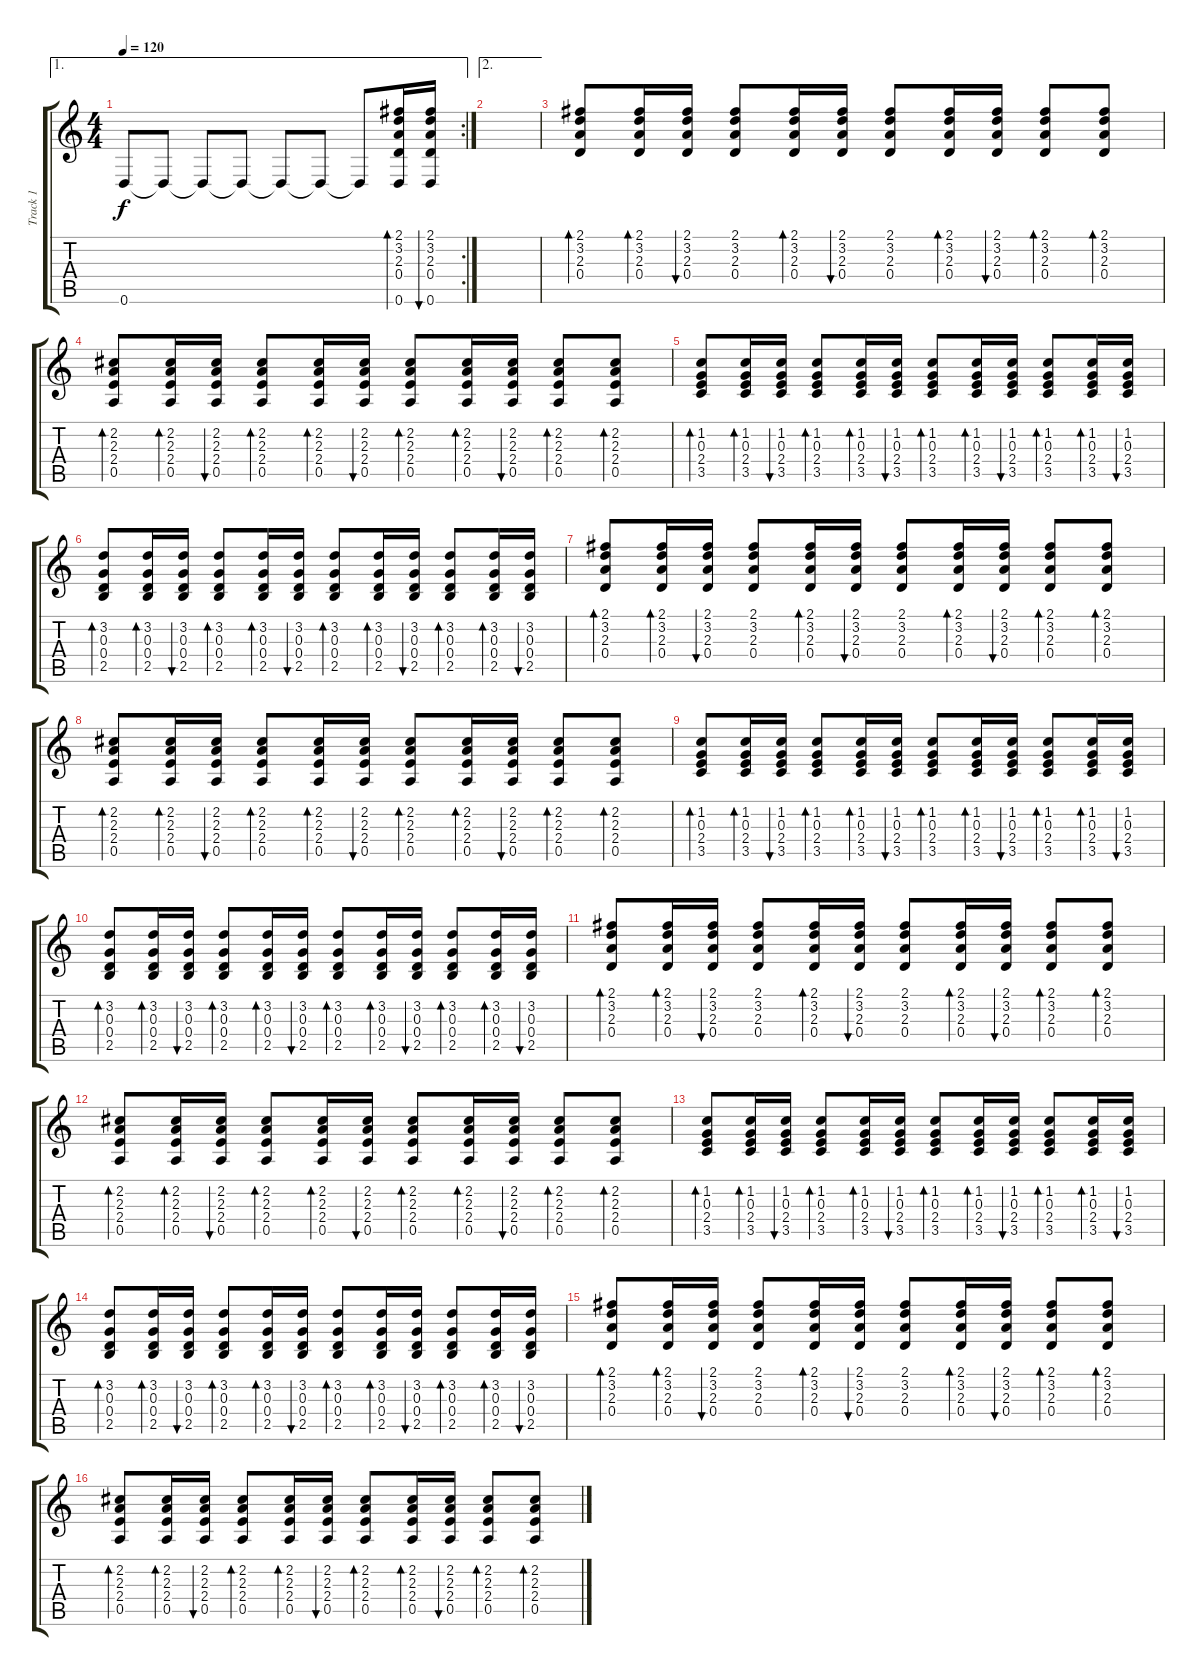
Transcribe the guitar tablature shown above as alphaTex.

\track ("Track 1" "Track 1") {instrument acousticguitarsteel}
\staff {score tabs}
\tuning (E4 B3 G3 D3 A2 D2) {hide}
\ae 1
\rc 2
\ts (4 4)
\tempo 120
\clef g2
\ks c
0.6.8{dy f} 0.6{t}.8 0.6{t}.8 0.6{t}.8 0.6{t}.8 0.6{t}.8 0.6{t}.8 (2.1 3.2 2.3 0.4 0.6).16{bd 60} (2.1 3.2 2.3 0.4 0.6).16{bu 60} |
\ae 2
|
(2.1 3.2 2.3 0.4).8{bd 60} (2.1 3.2 2.3 0.4).16{bd 60} (2.1 3.2 2.3 0.4).16{bu 60} (2.1 3.2 2.3 0.4).8 (2.1 3.2 2.3 0.4).16{bd 60} (2.1 3.2 2.3 0.4).16{bu 60} (2.1 3.2 2.3 0.4).8 (2.1 3.2 2.3 0.4).16{bd 60} (2.1 3.2 2.3 0.4).16{bu 60} (2.1 3.2 2.3 0.4).8{bd 60} (2.1 3.2 2.3 0.4).8{bd 60} |
(2.2 2.3 2.4 0.5).8{bd 60} (2.2 2.3 2.4 0.5).16{bd 60} (2.2 2.3 2.4 0.5).16{bu 60} (2.2 2.3 2.4 0.5).8{bd 60} (2.2 2.3 2.4 0.5).16{bd 60} (2.2 2.3 2.4 0.5).16{bu 60} (2.2 2.3 2.4 0.5).8{bd 60} (2.2 2.3 2.4 0.5).16{bd 60} (2.2 2.3 2.4 0.5).16{bu 60} (2.2 2.3 2.4 0.5).8{bd 60} (2.2 2.3 2.4 0.5).8{bd 60} |
(1.2 0.3 2.4 3.5).8{bd 60} (1.2 0.3 2.4 3.5).16{bd 60} (1.2 0.3 2.4 3.5).16{bu 60} (1.2 0.3 2.4 3.5).8{bd 60} (1.2 0.3 2.4 3.5).16{bd 60} (1.2 0.3 2.4 3.5).16{bu 60} (1.2 0.3 2.4 3.5).8{bd 60} (1.2 0.3 2.4 3.5).16{bd 60} (1.2 0.3 2.4 3.5).16{bu 60} (1.2 0.3 2.4 3.5).8{bd 60} (1.2 0.3 2.4 3.5).16{bd 60} (1.2 0.3 2.4 3.5).16{bu 60} |
(3.2 0.3 0.4 2.5).8{bd 60} (3.2 0.3 0.4 2.5).16{bd 60} (3.2 0.3 0.4 2.5).16{bu 60} (3.2 0.3 0.4 2.5).8{bd 60} (3.2 0.3 0.4 2.5).16{bd 60} (3.2 0.3 0.4 2.5).16{bu 60} (3.2 0.3 0.4 2.5).8{bd 60} (3.2 0.3 0.4 2.5).16{bd 60} (3.2 0.3 0.4 2.5).16{bu 60} (3.2 0.3 0.4 2.5).8{bd 60} (3.2 0.3 0.4 2.5).16{bd 60} (3.2 0.3 0.4 2.5).16{bu 60} |
(2.1 3.2 2.3 0.4).8{bd 60} (2.1 3.2 2.3 0.4).16{bd 60} (2.1 3.2 2.3 0.4).16{bu 60} (2.1 3.2 2.3 0.4).8 (2.1 3.2 2.3 0.4).16{bd 60} (2.1 3.2 2.3 0.4).16{bu 60} (2.1 3.2 2.3 0.4).8 (2.1 3.2 2.3 0.4).16{bd 60} (2.1 3.2 2.3 0.4).16{bu 60} (2.1 3.2 2.3 0.4).8{bd 60} (2.1 3.2 2.3 0.4).8{bd 60} |
(2.2 2.3 2.4 0.5).8{bd 60} (2.2 2.3 2.4 0.5).16{bd 60} (2.2 2.3 2.4 0.5).16{bu 60} (2.2 2.3 2.4 0.5).8{bd 60} (2.2 2.3 2.4 0.5).16{bd 60} (2.2 2.3 2.4 0.5).16{bu 60} (2.2 2.3 2.4 0.5).8{bd 60} (2.2 2.3 2.4 0.5).16{bd 60} (2.2 2.3 2.4 0.5).16{bu 60} (2.2 2.3 2.4 0.5).8{bd 60} (2.2 2.3 2.4 0.5).8{bd 60} |
(1.2 0.3 2.4 3.5).8{bd 60} (1.2 0.3 2.4 3.5).16{bd 60} (1.2 0.3 2.4 3.5).16{bu 60} (1.2 0.3 2.4 3.5).8{bd 60} (1.2 0.3 2.4 3.5).16{bd 60} (1.2 0.3 2.4 3.5).16{bu 60} (1.2 0.3 2.4 3.5).8{bd 60} (1.2 0.3 2.4 3.5).16{bd 60} (1.2 0.3 2.4 3.5).16{bu 60} (1.2 0.3 2.4 3.5).8{bd 60} (1.2 0.3 2.4 3.5).16{bd 60} (1.2 0.3 2.4 3.5).16{bu 60} |
(3.2 0.3 0.4 2.5).8{bd 60} (3.2 0.3 0.4 2.5).16{bd 60} (3.2 0.3 0.4 2.5).16{bu 60} (3.2 0.3 0.4 2.5).8{bd 60} (3.2 0.3 0.4 2.5).16{bd 60} (3.2 0.3 0.4 2.5).16{bu 60} (3.2 0.3 0.4 2.5).8{bd 60} (3.2 0.3 0.4 2.5).16{bd 60} (3.2 0.3 0.4 2.5).16{bu 60} (3.2 0.3 0.4 2.5).8{bd 60} (3.2 0.3 0.4 2.5).16{bd 60} (3.2 0.3 0.4 2.5).16{bu 60} |
(2.1 3.2 2.3 0.4).8{bd 60} (2.1 3.2 2.3 0.4).16{bd 60} (2.1 3.2 2.3 0.4).16{bu 60} (2.1 3.2 2.3 0.4).8 (2.1 3.2 2.3 0.4).16{bd 60} (2.1 3.2 2.3 0.4).16{bu 60} (2.1 3.2 2.3 0.4).8 (2.1 3.2 2.3 0.4).16{bd 60} (2.1 3.2 2.3 0.4).16{bu 60} (2.1 3.2 2.3 0.4).8{bd 60} (2.1 3.2 2.3 0.4).8{bd 60} |
(2.2 2.3 2.4 0.5).8{bd 60} (2.2 2.3 2.4 0.5).16{bd 60} (2.2 2.3 2.4 0.5).16{bu 60} (2.2 2.3 2.4 0.5).8{bd 60} (2.2 2.3 2.4 0.5).16{bd 60} (2.2 2.3 2.4 0.5).16{bu 60} (2.2 2.3 2.4 0.5).8{bd 60} (2.2 2.3 2.4 0.5).16{bd 60} (2.2 2.3 2.4 0.5).16{bu 60} (2.2 2.3 2.4 0.5).8{bd 60} (2.2 2.3 2.4 0.5).8{bd 60} |
(1.2 0.3 2.4 3.5).8{bd 60} (1.2 0.3 2.4 3.5).16{bd 60} (1.2 0.3 2.4 3.5).16{bu 60} (1.2 0.3 2.4 3.5).8{bd 60} (1.2 0.3 2.4 3.5).16{bd 60} (1.2 0.3 2.4 3.5).16{bu 60} (1.2 0.3 2.4 3.5).8{bd 60} (1.2 0.3 2.4 3.5).16{bd 60} (1.2 0.3 2.4 3.5).16{bu 60} (1.2 0.3 2.4 3.5).8{bd 60} (1.2 0.3 2.4 3.5).16{bd 60} (1.2 0.3 2.4 3.5).16{bu 60} |
(3.2 0.3 0.4 2.5).8{bd 60} (3.2 0.3 0.4 2.5).16{bd 60} (3.2 0.3 0.4 2.5).16{bu 60} (3.2 0.3 0.4 2.5).8{bd 60} (3.2 0.3 0.4 2.5).16{bd 60} (3.2 0.3 0.4 2.5).16{bu 60} (3.2 0.3 0.4 2.5).8{bd 60} (3.2 0.3 0.4 2.5).16{bd 60} (3.2 0.3 0.4 2.5).16{bu 60} (3.2 0.3 0.4 2.5).8{bd 60} (3.2 0.3 0.4 2.5).16{bd 60} (3.2 0.3 0.4 2.5).16{bu 60} |
(2.1 3.2 2.3 0.4).8{bd 60} (2.1 3.2 2.3 0.4).16{bd 60} (2.1 3.2 2.3 0.4).16{bu 60} (2.1 3.2 2.3 0.4).8 (2.1 3.2 2.3 0.4).16{bd 60} (2.1 3.2 2.3 0.4).16{bu 60} (2.1 3.2 2.3 0.4).8 (2.1 3.2 2.3 0.4).16{bd 60} (2.1 3.2 2.3 0.4).16{bu 60} (2.1 3.2 2.3 0.4).8{bd 60} (2.1 3.2 2.3 0.4).8{bd 60} |
(2.2 2.3 2.4 0.5).8{bd 60} (2.2 2.3 2.4 0.5).16{bd 60} (2.2 2.3 2.4 0.5).16{bu 60} (2.2 2.3 2.4 0.5).8{bd 60} (2.2 2.3 2.4 0.5).16{bd 60} (2.2 2.3 2.4 0.5).16{bu 60} (2.2 2.3 2.4 0.5).8{bd 60} (2.2 2.3 2.4 0.5).16{bd 60} (2.2 2.3 2.4 0.5).16{bu 60} (2.2 2.3 2.4 0.5).8{bd 60} (2.2 2.3 2.4 0.5).8{bd 60}
